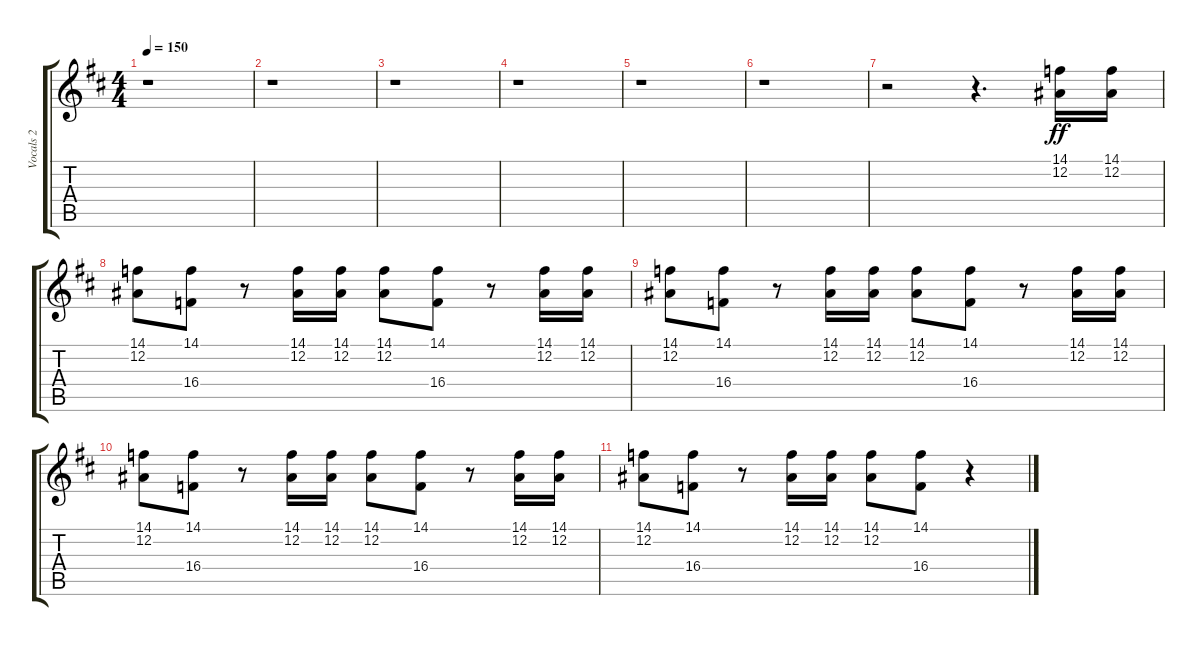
\track ("Vocals 2" "Vocals 2") {instrument choiraahs}
\staff {score tabs}
\tuning (Eb4 Bb3 Gb3 Db3 Ab2 Eb2) {hide}
\ts (4 4)
\tempo 150
\clef g2
\ks d
r.1{dy ff} |
r.1 |
r.1 |
r.1 |
r.1 |
r.1 |
r.2 r.4{d} (14.1 12.2).16 (14.1 12.2).16 |
(14.1 12.2).8 (14.1 16.4).8 r.8 (14.1 12.2).16 (14.1 12.2).16 (14.1 12.2).8 (14.1 16.4).8 r.8 (14.1 12.2).16 (14.1 12.2).16 |
(14.1 12.2).8 (14.1 16.4).8 r.8 (14.1 12.2).16 (14.1 12.2).16 (14.1 12.2).8 (14.1 16.4).8 r.8 (14.1 12.2).16 (14.1 12.2).16 |
(14.1 12.2).8 (14.1 16.4).8 r.8 (14.1 12.2).16 (14.1 12.2).16 (14.1 12.2).8 (14.1 16.4).8 r.8 (14.1 12.2).16 (14.1 12.2).16 |
(14.1 12.2).8 (14.1 16.4).8 r.8 (14.1 12.2).16 (14.1 12.2).16 (14.1 12.2).8 (14.1 16.4).8 r.4
